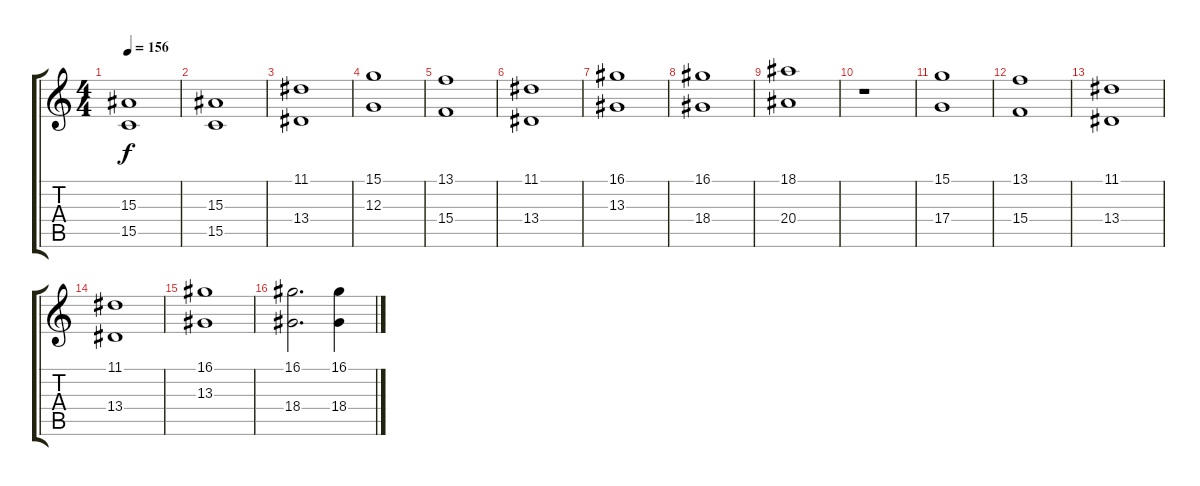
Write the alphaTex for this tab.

\track "" {instrument fx4atmosphere}
\staff {score tabs}
\tuning (E4 B3 G3 D3 A2 E2) {hide}
\ts (4 4)
\tempo 156
\clef g2
\ks c
(15.3 15.5).1{dy f} |
(15.3 15.5).1 |
(11.1 13.4).1 |
(15.1 12.3).1 |
(13.1 15.4).1 |
(11.1 13.4).1 |
(16.1 13.3).1 |
(16.1 18.4).1 |
(18.1 20.4).1 |
r.1 |
(15.1 17.4).1 |
(13.1 15.4).1 |
(11.1 13.4).1 |
(11.1 13.4).1 |
(16.1 13.3).1 |
(16.1 18.4).2{d} (16.1 18.4).4
